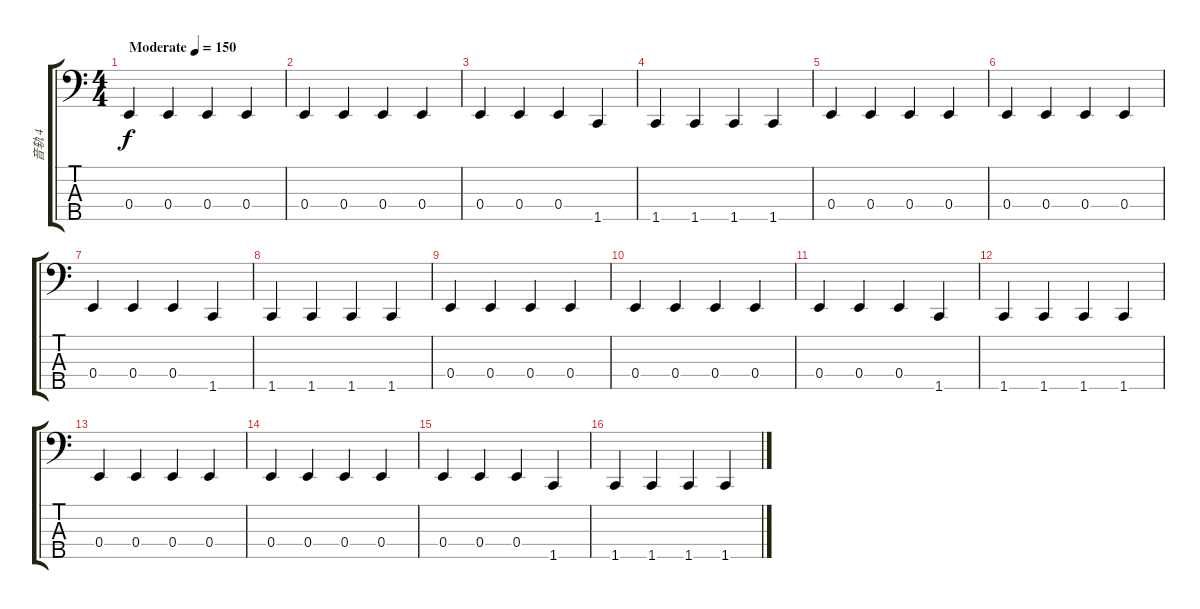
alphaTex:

\track ("音轨 4" "音轨 4") {instrument electricbassfinger}
\staff {score tabs}
\tuning (G2 D2 A1 E1 B0) {hide}
\ts (4 4)
\tempo (150 "Moderate")
\clef f4
\ks c
0.4.4{dy f instrument electricbassfinger} 0.4.4 0.4.4 0.4.4 |
0.4.4 0.4.4 0.4.4 0.4.4 |
0.4.4 0.4.4 0.4.4 1.5.4 |
1.5.4 1.5.4 1.5.4 1.5.4 |
0.4.4 0.4.4 0.4.4 0.4.4 |
0.4.4 0.4.4 0.4.4 0.4.4 |
0.4.4 0.4.4 0.4.4 1.5.4 |
1.5.4 1.5.4 1.5.4 1.5.4 |
0.4.4 0.4.4 0.4.4 0.4.4 |
0.4.4 0.4.4 0.4.4 0.4.4 |
0.4.4 0.4.4 0.4.4 1.5.4 |
1.5.4 1.5.4 1.5.4 1.5.4 |
0.4.4 0.4.4 0.4.4 0.4.4 |
0.4.4 0.4.4 0.4.4 0.4.4 |
0.4.4 0.4.4 0.4.4 1.5.4 |
1.5.4 1.5.4 1.5.4 1.5.4
